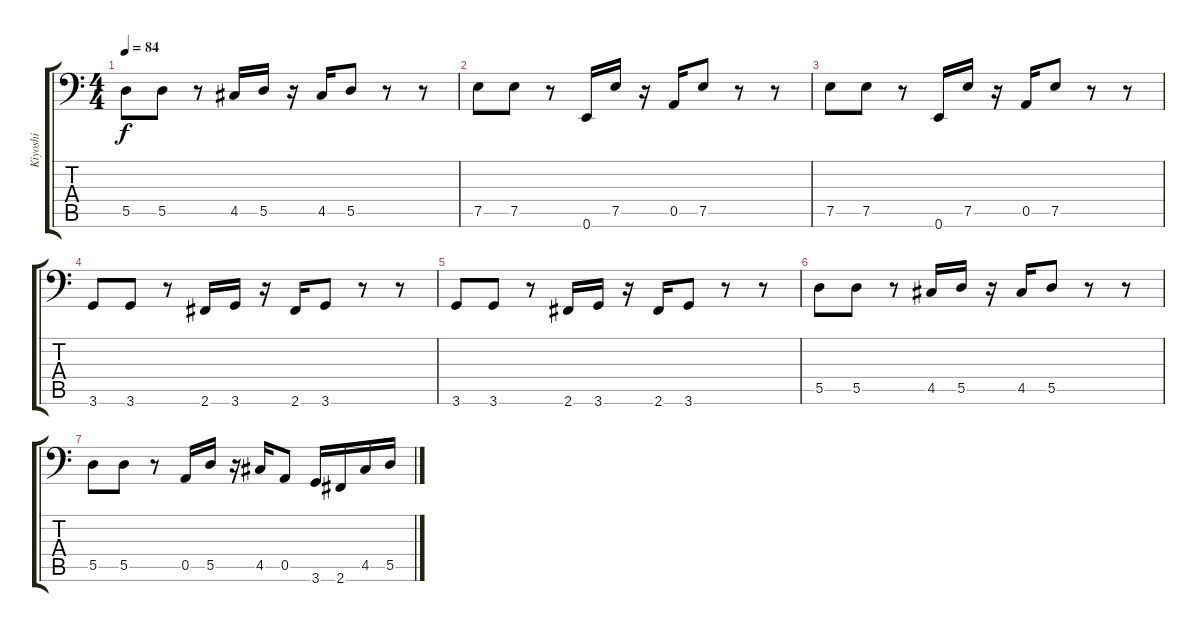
\track ("Kiyoshi" "Kiyoshi") {instrument electricbasspick}
\staff {score tabs}
\tuning (E3 B2 G2 D2 A1 E1) {hide}
\ts (4 4)
\tempo 84
\clef f4
\ks c
5.5.8{dy f} 5.5.8 r.8 4.5.16 5.5.16 r.16 4.5.16 5.5.8 r.8 r.8 |
7.5.8 7.5.8 r.8 0.6.16 7.5.16 r.16 0.5.16 7.5.8 r.8 r.8 |
7.5.8 7.5.8 r.8 0.6.16 7.5.16 r.16 0.5.16 7.5.8 r.8 r.8 |
3.6.8 3.6.8 r.8 2.6.16 3.6.16 r.16 2.6.16 3.6.8 r.8 r.8 |
3.6.8 3.6.8 r.8 2.6.16 3.6.16 r.16 2.6.16 3.6.8 r.8 r.8 |
5.5.8 5.5.8 r.8 4.5.16 5.5.16 r.16 4.5.16 5.5.8 r.8 r.8 |
5.5.8 5.5.8 r.8 0.5.16 5.5.16 r.16 4.5.16 0.5.8 3.6.16 2.6.16 4.5.16 5.5.16
